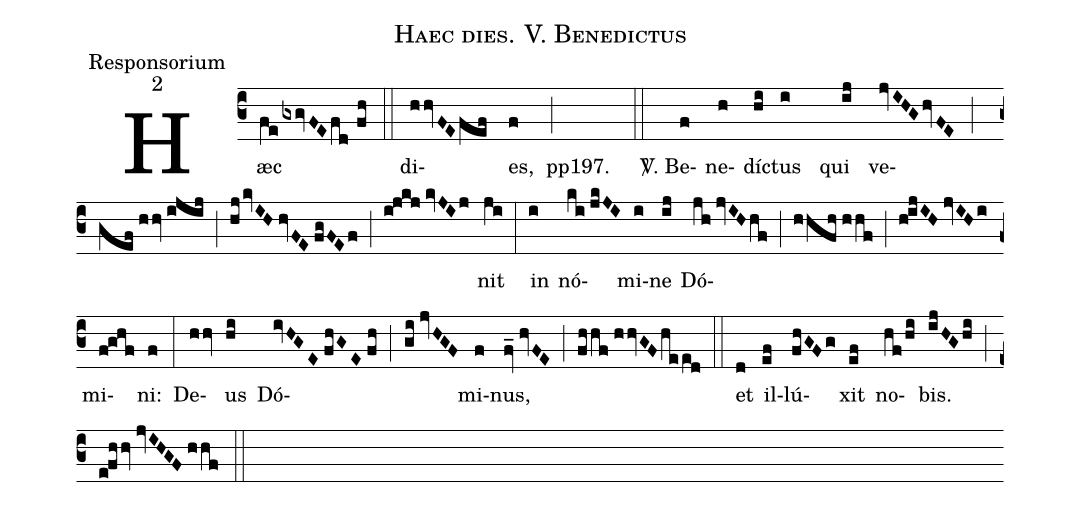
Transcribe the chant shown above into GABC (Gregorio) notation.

name:Haec dies. V. Benedictus;
office-part:Responsorium;
mode:2;
%%
(c3) Hæc(fe/gxgvFE/fd//fh) (::)
di(hhvFE/fef)es,(f) (;) pp197.() (::)

<sp>V/</sp>. Be(f)ne(h)dí(hi)ctus(i) qui(ij) ve(jvIHG/hvFE)(;)(gef//hhv//ijij)(;)(hj/kvIH//hvFE//fgFEf)(;)(i!jkj//kvJIj)nit(ji) (:)
in(i) nó(ki//jkJI)mi(i)ne(ij) Dó(jh//jvIH/hf)(;)(hhfh//hhf)(;)(h!ijIH//jvIHi)mi(f!ghf)ni:(f) (:)
De(hhv)us(hi) Dó(ivHGE//fhGE//fh)(;)(gi//jvHGF)mi(f)nus,(fv_//hvFE) (;) (fhhf//hhvGFheed) (::)
et(d) il(ef)lú(fhGFg)xit(ef) no(hf/hi)bis.(ijHG/hi) (;) (e!fhhv//jvIHGF//hhf) (::)
